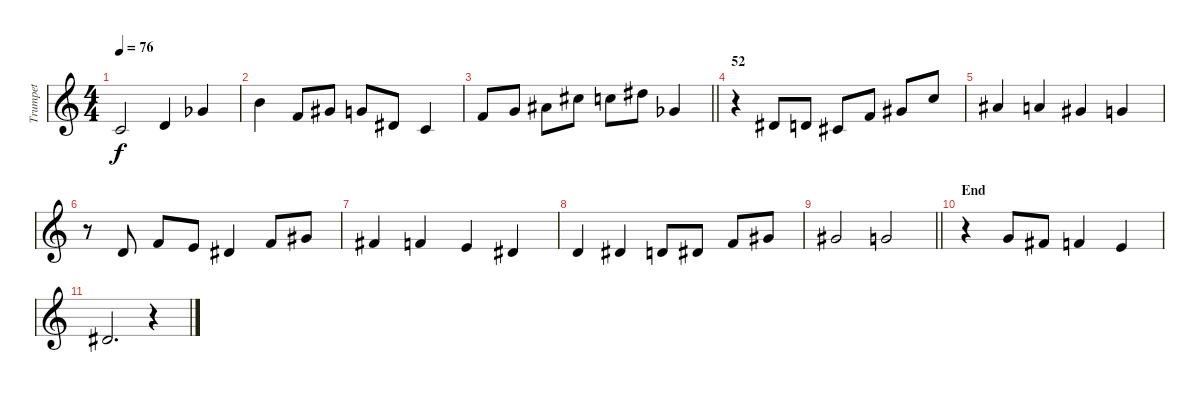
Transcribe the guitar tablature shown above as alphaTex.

\track ("Trumpet" "Trumpet") {instrument trumpet}
\staff {score}
\tuning (D4 A3 F3 C3 G2 D2) {hide}
\ts (4 4)
\tempo 76
\clef g2
\ks c
7.3.2{dy f} 9.3.4 9.2{acc b}.4 |
9.1.4 8.2.8 6.1.8 5.1.8 6.2.8 7.3.4 |
\barLineRight lightlight
8.2.8 5.1.8 8.1.8 11.1.8 10.1.8 13.1.8 13.3{acc b}.4 |
\section ("" "52")
r.4 10.3.8 9.3.8 8.3.8 8.2.8 6.1.8 10.1.8 |
8.1.4 7.1.4 6.1.4 5.1.4 |
r.8 5.2.8 3.1.8 2.1.8 1.1.4 3.1.8 6.1.8 |
4.1.4 3.1.4 2.1.4 1.1.4 |
0.1.4 1.1.4 0.1.8 1.1.8 3.1.8 6.1.8 |
\barLineRight lightlight
6.1.2 5.1.2 |
\section ("" "End")
r.4 5.1.8 4.1.8 3.1.4 2.1.4 |
1.1.2{d} r.4
